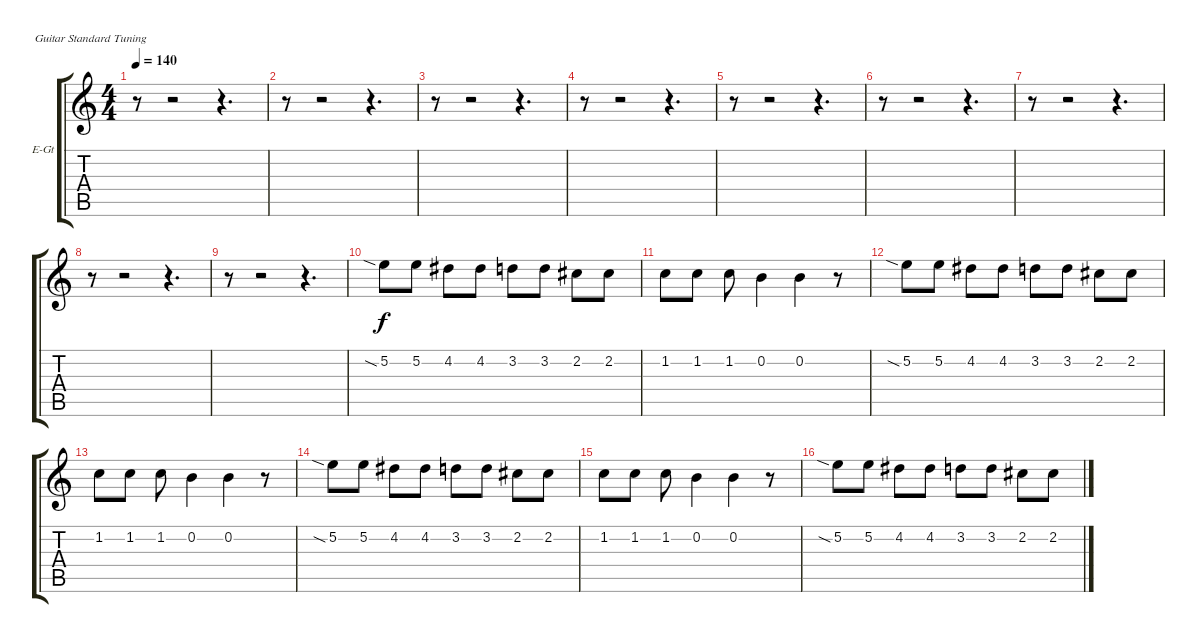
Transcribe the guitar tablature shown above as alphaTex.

\bracketExtendMode groupsimilarinstruments
\firstSystemTrackNameOrientation horizontal
\otherSystemsTrackNameOrientation horizontal
\track ("Electric Guitar" "E-Gt") {instrument overdrivenguitar}
\staff {score tabs}
\tuning (E4 B3 G3 D3 A2 E2)
\ts (4 4)
\tempo 140
\clef g2
\scale
0.333333
\ks c
r.8{dy f} r.2 r.4{d} |
\scale
0.333333 r.8 r.2 r.4{d} |
\scale
0.333333 r.8 r.2 r.4{d} |
\scale
0.333333 r.8 r.2 r.4{d} |
\scale
0.333333 r.8 r.2 r.4{d} |
\scale
0.333333 r.8 r.2 r.4{d} |
\scale
0.333333 r.8 r.2 r.4{d} |
\scale
0.333333 r.8 r.2 r.4{d} |
\scale
0.333333 r.8 r.2 r.4{d} |
\scale
0.333333 5.2{sia}.8 5.2.8 4.2.8 4.2.8 3.2.8 3.2.8 2.2.8 2.2.8 |
\scale
0.333333 1.2.8 1.2.8 1.2.8 0.2.4 0.2.4 r.8 |
\scale
0.333333 5.2{sia}.8 5.2.8 4.2.8 4.2.8 3.2.8 3.2.8 2.2.8 2.2.8 |
\scale
0.333333 1.2.8 1.2.8 1.2.8 0.2.4 0.2.4 r.8 |
\scale
0.333333 5.2{sia}.8 5.2.8 4.2.8 4.2.8 3.2.8 3.2.8 2.2.8 2.2.8 |
\scale
0.333333 1.2.8 1.2.8 1.2.8 0.2.4 0.2.4 r.8 |
\scale
0.333333 5.2{sia}.8 5.2.8 4.2.8 4.2.8 3.2.8 3.2.8 2.2.8 2.2.8
